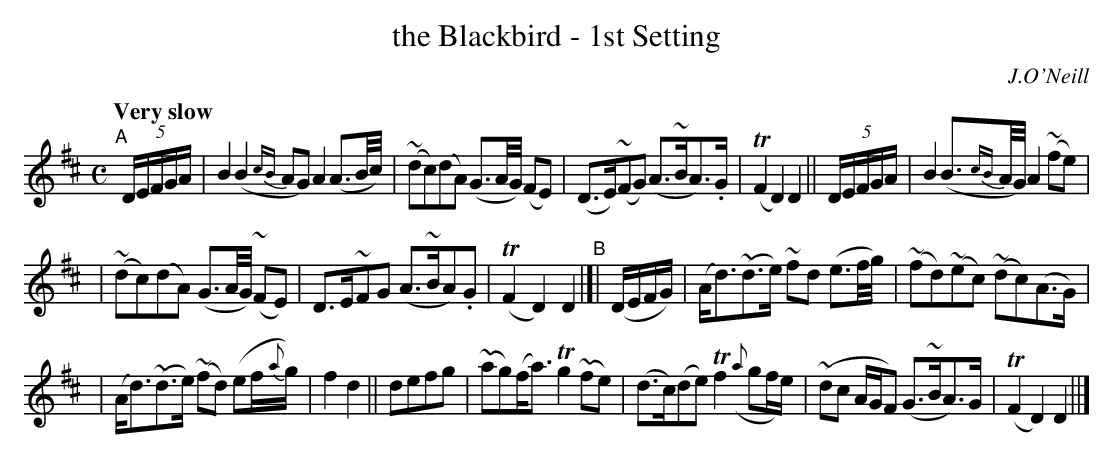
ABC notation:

X:1
T: the Blackbird - 1st Setting
O: J.O'Neill
Q: "Very slow"
M: C
L: 1/8
K: D
"^A"[|] (5D/E/F/G/A/ |\
B2 (B2{cB}AG) A2 (A3/B/4c/4) | ~(dc)(dA) (G3/A/4G/4) (FE) |\
(D>E)(~FG) (A>~BA>).G | T(F2 D2) D2 || (5D/E/F/G/A/ |\
B2 (B3/{cB}A//G//) A2 ~(fe) |
| ~(dc)(dA) (G3/A/4G/4) (~FE) |\
D>E~FG (A>~BA).G | T(F2 D2) D2 "^B"|[|\
(D/E/F/G/) |\
(A<d)(~d>e) ~fd (e3/f/4g/4) | ~(fd)~(ec) ~(dc)(A>G) |
| (A<d)(~d>e) ~(fd) (ef/{a}g/) | f2 d2 || defg |\
~(ag)(f<a) Tg2 ~(fe) | (d>c)(de) Tf2 ({a}gf/e/) |\
~(dc A/G/F) (G>~BA>)G | T(F2 D2) D2 ||]
